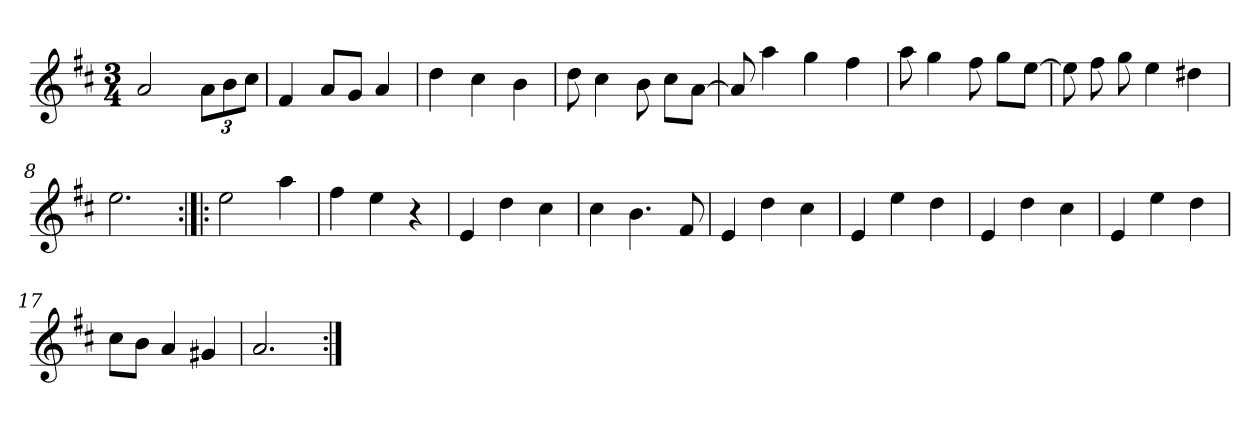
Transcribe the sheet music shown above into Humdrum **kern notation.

**kern
*part1
*staff1
*clefG2
*k[f#c#]
*A:mix
*M3/4
*MM120
=1
2a
12a\L
12b\
12cc#\J
=2
4f#
8a/L
8g/J
4a
=3
4dd
4cc#
4b
=4
8dd
4cc#
8b
8cc#\L
[8a\J
=5
8a]
4aa
4gg
4ff#
=6
8aa
4gg
8ff#
8gg\L
[8ee\J
=7
8ee]
8ff#
8gg
4ee
4dd#X
=8
2.ee
=9:|!|:
2ee
4aa
=10
4ff#
4ee
4r
=11
4e
4dd
4cc#
=12
4cc#
4.b
8f#
=13
4e
4dd
4cc#
=14
4e
4ee
4dd
=15
4e
4dd
4cc#
=16
4e
4ee
4dd
=17
8cc#\L
8b\J
4a
4g#X
=18
2.a
=:|!
*-
